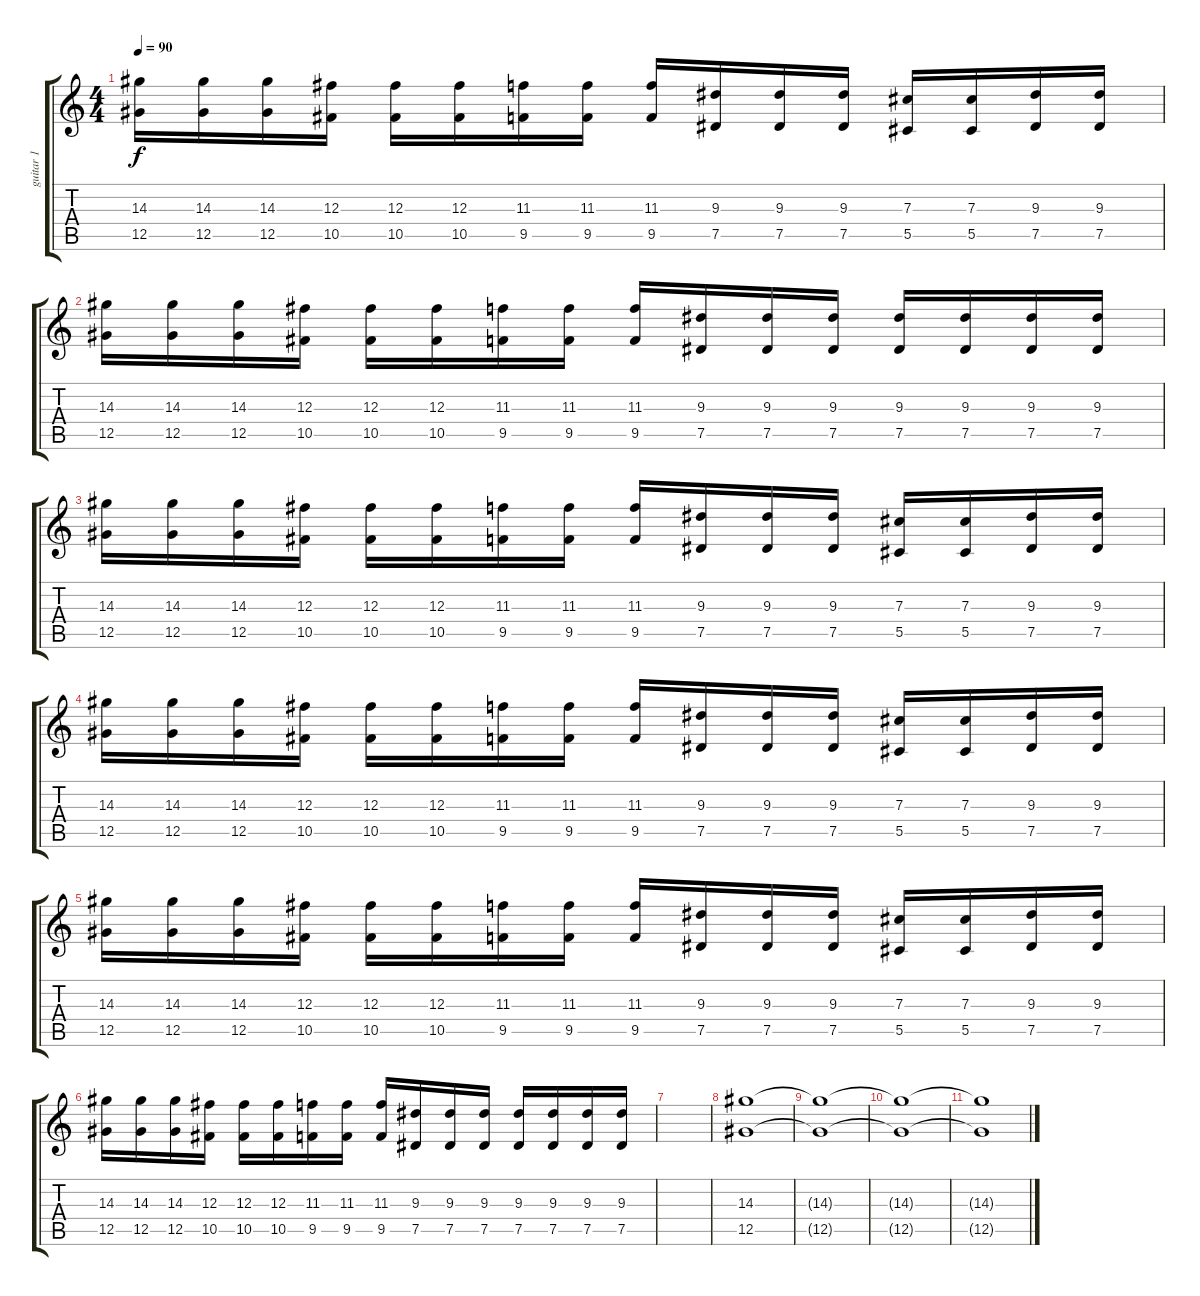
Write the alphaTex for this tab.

\track ("guitar 1" "guitar 1") {instrument distortionguitar}
\staff {score tabs}
\tuning (Eb4 Bb3 Gb3 Db3 Ab2 Db2) {hide}
\ts (4 4)
\tempo 90
\clef g2
\ks c
(14.3 12.5).16{dy f} (14.3 12.5).16 (14.3 12.5).16 (12.3 10.5).16 (12.3 10.5).16 (12.3 10.5).16 (11.3 9.5).16 (11.3 9.5).16 (11.3 9.5).16 (9.3 7.5).16 (9.3 7.5).16 (9.3 7.5).16 (7.3 5.5).16 (7.3 5.5).16 (9.3 7.5).16 (9.3 7.5).16 |
(14.3 12.5).16 (14.3 12.5).16 (14.3 12.5).16 (12.3 10.5).16 (12.3 10.5).16 (12.3 10.5).16 (11.3 9.5).16 (11.3 9.5).16 (11.3 9.5).16 (9.3 7.5).16 (9.3 7.5).16 (9.3 7.5).16 (9.3 7.5).16 (9.3 7.5).16 (9.3 7.5).16 (9.3 7.5).16 |
(14.3 12.5).16 (14.3 12.5).16 (14.3 12.5).16 (12.3 10.5).16 (12.3 10.5).16 (12.3 10.5).16 (11.3 9.5).16 (11.3 9.5).16 (11.3 9.5).16 (9.3 7.5).16 (9.3 7.5).16 (9.3 7.5).16 (7.3 5.5).16 (7.3 5.5).16 (9.3 7.5).16 (9.3 7.5).16 |
(14.3 12.5).16 (14.3 12.5).16 (14.3 12.5).16 (12.3 10.5).16 (12.3 10.5).16 (12.3 10.5).16 (11.3 9.5).16 (11.3 9.5).16 (11.3 9.5).16 (9.3 7.5).16 (9.3 7.5).16 (9.3 7.5).16 (7.3 5.5).16 (7.3 5.5).16 (9.3 7.5).16 (9.3 7.5).16 |
(14.3 12.5).16 (14.3 12.5).16 (14.3 12.5).16 (12.3 10.5).16 (12.3 10.5).16 (12.3 10.5).16 (11.3 9.5).16 (11.3 9.5).16 (11.3 9.5).16 (9.3 7.5).16 (9.3 7.5).16 (9.3 7.5).16 (7.3 5.5).16 (7.3 5.5).16 (9.3 7.5).16 (9.3 7.5).16 |
(14.3 12.5).16 (14.3 12.5).16 (14.3 12.5).16 (12.3 10.5).16 (12.3 10.5).16 (12.3 10.5).16 (11.3 9.5).16 (11.3 9.5).16 (11.3 9.5).16 (9.3 7.5).16 (9.3 7.5).16 (9.3 7.5).16 (9.3 7.5).16 (9.3 7.5).16 (9.3 7.5).16 (9.3 7.5).16 |
|
(14.3 12.5).1{volume 2} |
(14.3{t} 12.5{t}).1 |
(14.3{t} 12.5{t}).1 |
(14.3{t} 12.5{t}).1
